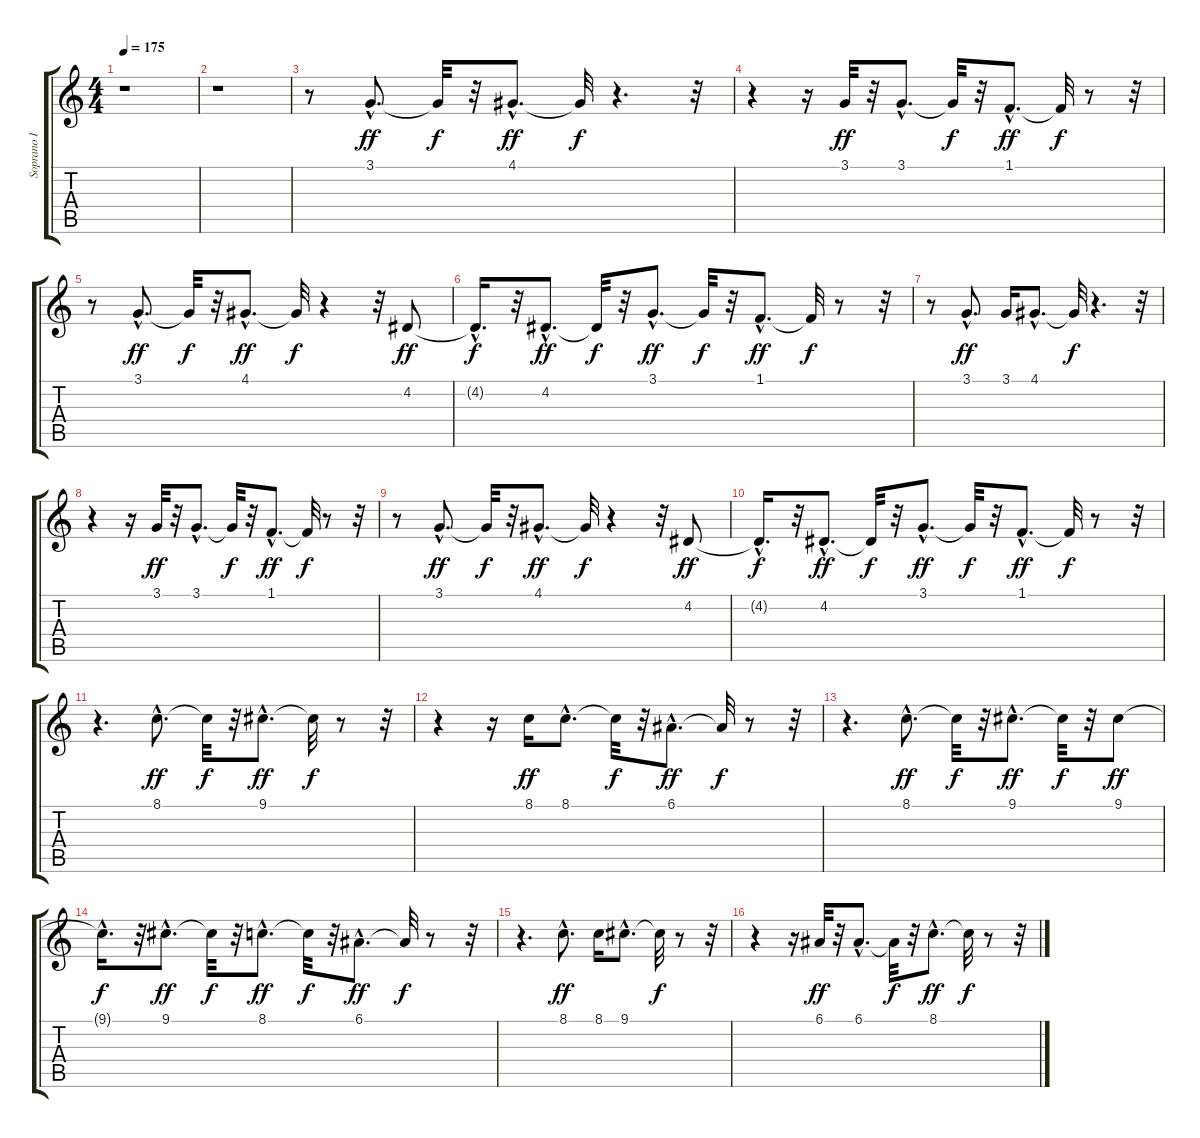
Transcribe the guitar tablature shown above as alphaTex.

\track ("Soprano I" "Soprano I") {instrument lead6voice}
\staff {score tabs}
\tuning (E4 B3 G3 D3 A2 E2) {hide}
\ts (4 4)
\tempo 175
\clef g2
\ks c
r.1{dy f} |
r.1 |
r.8 3.1{hac}.8{d dy ff} 3.1{t}.32{dy f} r.32 4.1{hac}.8{d dy ff} 4.1{t}.32{dy f} r.4{d} r.32 |
r.4 r.16 3.1.32{dy ff} r.32 3.1{hac}.8{d} 3.1{t}.32{dy f} r.32 1.1{hac}.8{d dy ff} 1.1{t}.32{dy f} r.8 r.32 |
r.8 3.1{hac}.8{d dy ff} 3.1{t}.32{dy f} r.32 4.1{hac}.8{d dy ff} 4.1{t}.32{dy f} r.4 r.32 4.2.8{dy ff} |
4.2{hac t}.16{d dy f} r.32 4.2{hac}.8{d dy ff} 4.2{t}.32{dy f} r.32 3.1{hac}.8{d dy ff} 3.1{t}.32{dy f} r.32 1.1{hac}.8{d dy ff} 1.1{t}.32{dy f} r.8 r.32 |
r.8 3.1{hac}.8{d dy ff} 3.1.16 4.1{hac}.8{d} 4.1{t}.32{dy f} r.4{d} r.32 |
r.4 r.16 3.1.32{dy ff} r.32 3.1{hac}.8{d} 3.1{t}.32{dy f} r.32 1.1{hac}.8{d dy ff} 1.1{t}.32{dy f} r.8 r.32 |
r.8 3.1{hac}.8{d dy ff} 3.1{t}.32{dy f} r.32 4.1{hac}.8{d dy ff} 4.1{t}.32{dy f} r.4 r.32 4.2.8{dy ff} |
4.2{hac t}.16{d dy f} r.32 4.2{hac}.8{d dy ff} 4.2{t}.32{dy f} r.32 3.1{hac}.8{d dy ff} 3.1{t}.32{dy f} r.32 1.1{hac}.8{d dy ff} 1.1{t}.32{dy f} r.8 r.32 |
r.4{d} 8.1{hac}.8{d dy ff} 8.1{t}.32{dy f} r.32 9.1{hac}.8{d dy ff} 9.1{t}.32{dy f} r.8 r.32 |
r.4 r.16 8.1.16{dy ff} 8.1{hac}.8{d} 8.1{t}.32{dy f} r.32 6.1{hac}.8{d dy ff} 6.1{t}.32{dy f} r.8 r.32 |
r.4{d} 8.1{hac}.8{d dy ff} 8.1{t}.32{dy f} r.32 9.1{hac}.8{d dy ff} 9.1{t}.32{dy f} r.32 9.1.8{dy ff} |
9.1{hac t}.16{d dy f} r.32 9.1{hac}.8{d dy ff} 9.1{t}.32{dy f} r.32 8.1{hac}.8{d dy ff} 8.1{t}.32{dy f} r.32 6.1{hac}.8{d dy ff} 6.1{t}.32{dy f} r.8 r.32 |
r.4{d} 8.1{hac}.8{d dy ff} 8.1.16 9.1{hac}.8{d} 9.1{t}.32{dy f} r.8 r.32 |
r.4 r.16 6.1.32{dy ff} r.32 6.1{hac}.8{d} 6.1{t}.32{dy f} r.32 8.1{hac}.8{d dy ff} 8.1{t}.32{dy f} r.8 r.32
